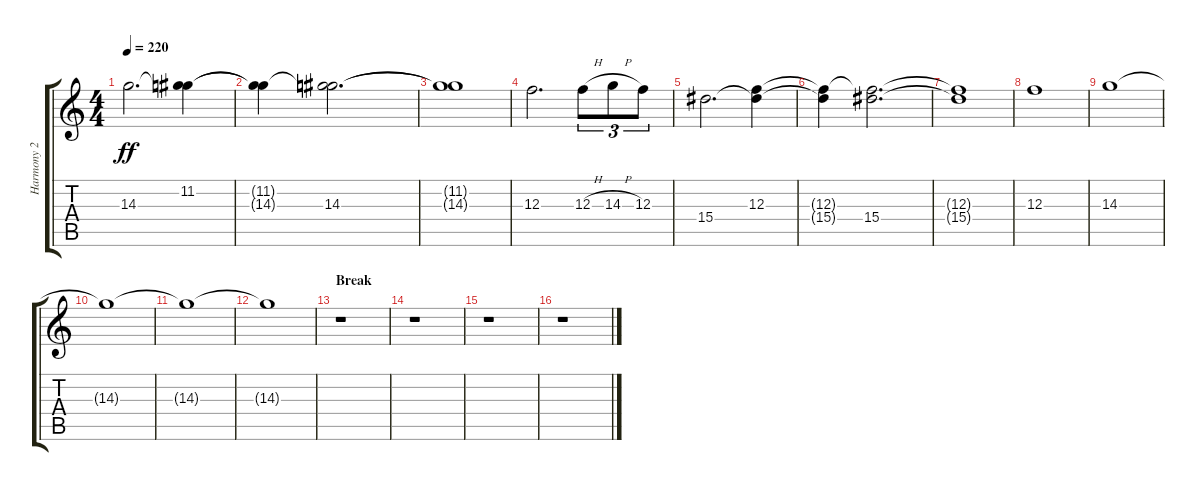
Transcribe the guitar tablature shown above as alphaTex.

\track ("Harmony 2" "Harmony 2") {instrument overdrivenguitar}
\staff {score tabs}
\tuning (D4 A3 F3 C3 G2 C2) {hide}
\ts (4 4)
\tempo 220
\clef g2
\ks aminor
14.3.2{d dy ff} (11.2 14.3{t}).4 |
(11.2{t} 14.3{t}).4 (11.2{t} 14.3).2{d} |
(11.2{t} 14.3{t}).1 |
12.3.2{d} 12.3{h}.8{tu (3 2)} 14.3{h}.8{tu (3 2)} 12.3.8{tu (3 2)} |
15.4.2{d} (12.3 15.4{t}).4 |
(12.3{t} 15.4{t}).4 (12.3{t} 15.4).2{d} |
(12.3{t} 15.4{t}).1 |
12.3.1 |
14.3.1 |
14.3{t}.1 |
14.3{t}.1 |
14.3{t}.1 |
\section ("" "Break")
r.1 |
r.1 |
r.1 |
r.1
